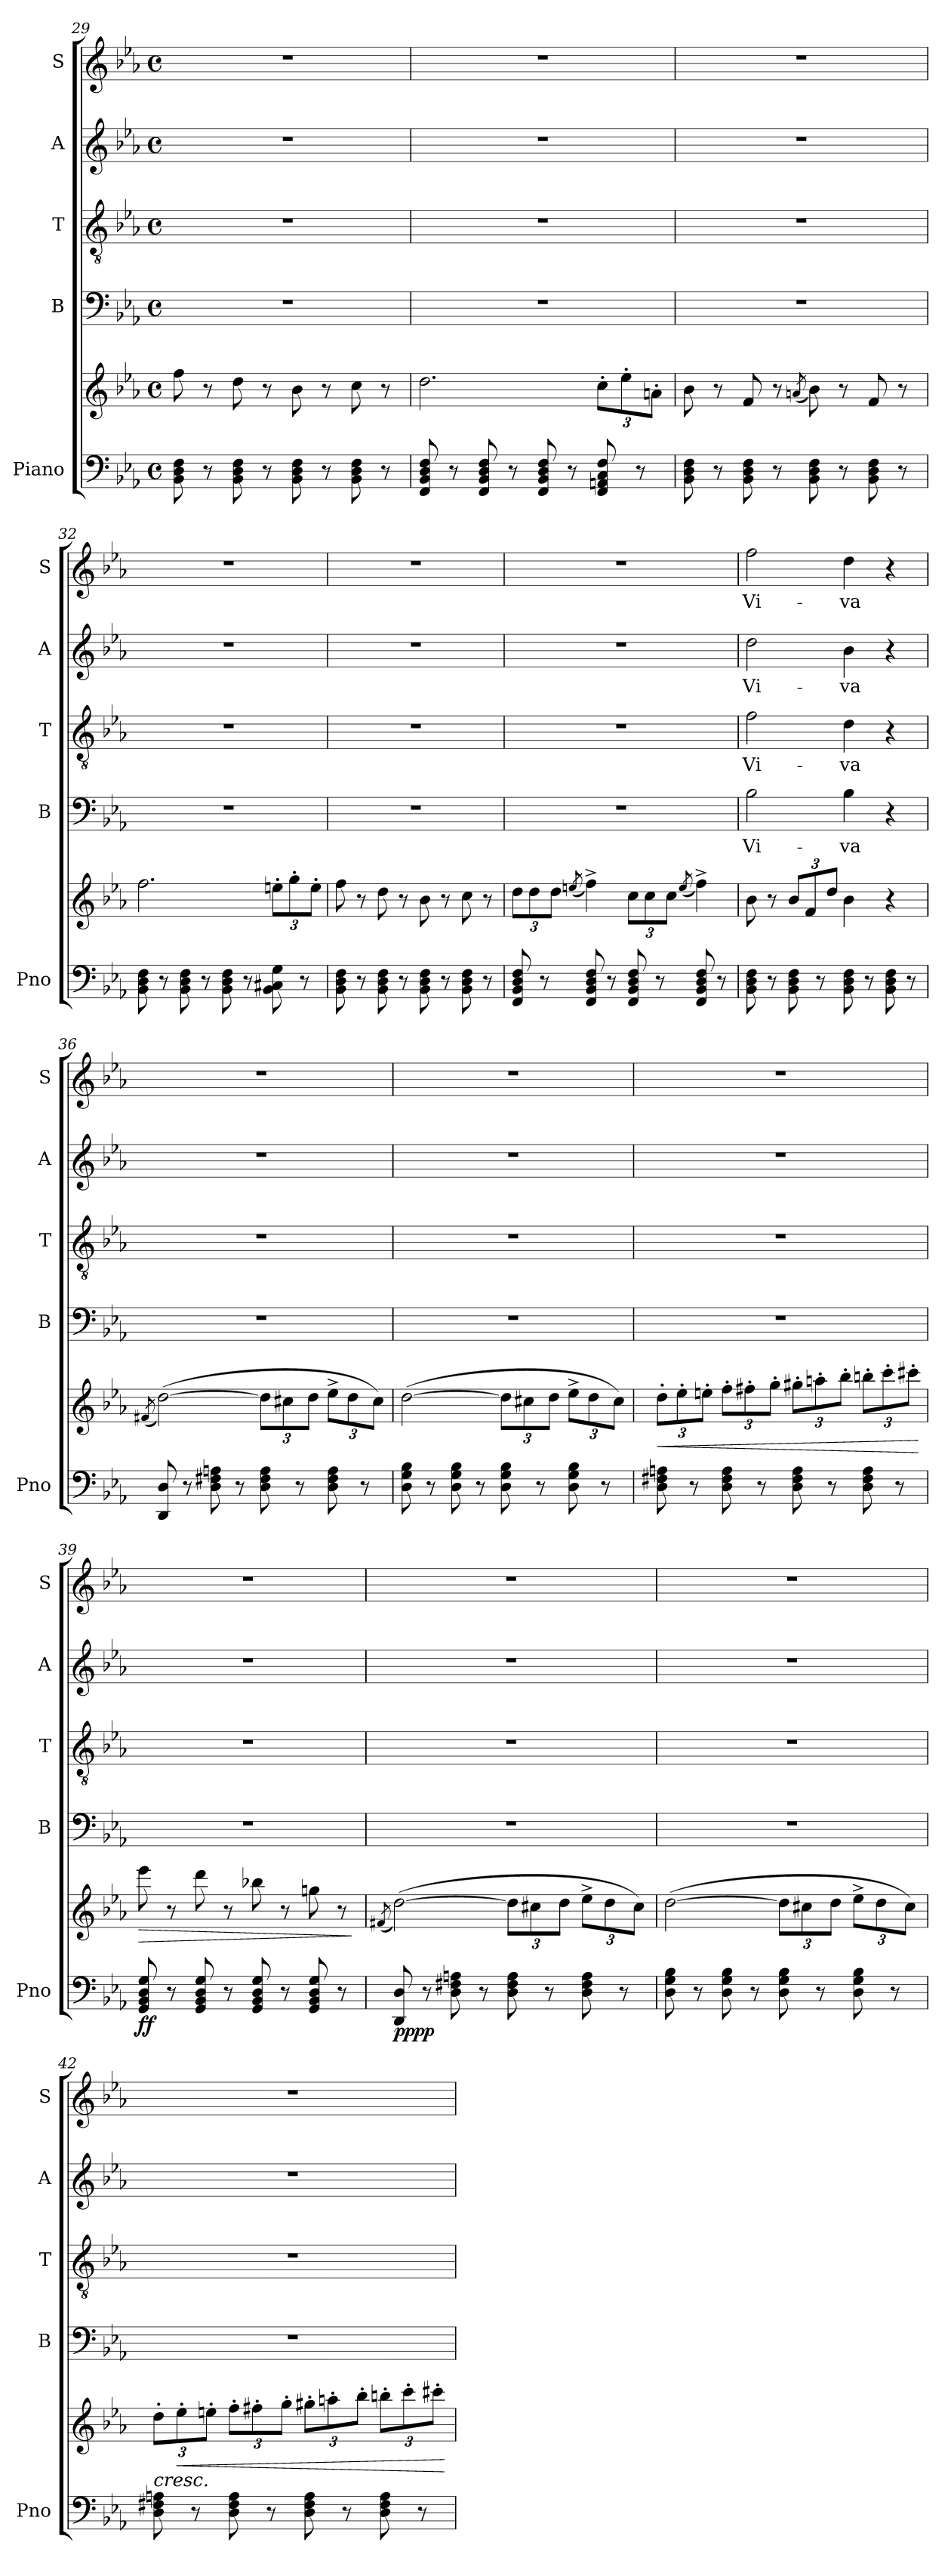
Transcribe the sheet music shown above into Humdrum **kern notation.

**kern	**kern	**dynam	**kern	**text	**kern	**text	**kern	**text	**kern	**text
*part5	*part5	*part5	*part4	*part4	*part3	*part3	*part2	*part2	*part1	*part1
*staff6	*staff5	*staff5/6	*staff4	*staff4	*staff3	*staff3	*staff2	*staff2	*staff1	*staff1
*I"Piano	*	*	*I"B	*	*I"T	*	*I"A	*	*I"S	*
*I'Pno	*	*	*I'B	*	*I'T	*	*I'A	*	*I'S	*
*clefF4	*clefG2	*	*clefF4	*	*clefGv2	*	*clefG2	*	*clefG2	*
*k[b-e-a-]	*k[b-e-a-]	*	*k[b-e-a-]	*	*k[b-e-a-]	*	*k[b-e-a-]	*	*k[b-e-a-]	*
*M4/4	*M4/4	*	*M4/4	*	*M4/4	*	*M4/4	*	*M4/4	*
*met(c)	*met(c)	*	*met(c)	*	*met(c)	*	*met(c)	*	*met(c)	*
=29	=29	=29	=29	=29	=29	=29	=29	=29	=29	=29
8BB-\ 8D\ 8F\	8ff\	.	1r	.	1r	.	1r	.	1r	.
8r	8r	.	.	.	.	.	.	.	.	.
8BB-\ 8D\ 8F\	8dd\	.	.	.	.	.	.	.	.	.
8r	8r	.	.	.	.	.	.	.	.	.
8BB-\ 8D\ 8F\	8b-\	.	.	.	.	.	.	.	.	.
8r	8r	.	.	.	.	.	.	.	.	.
8BB-\ 8D\ 8F\	8cc\	.	.	.	.	.	.	.	.	.
8r	8r	.	.	.	.	.	.	.	.	.
=30	=30	=30	=30	=30	=30	=30	=30	=30	=30	=30
8FF/ 8BB-/ 8D/ 8F/	2.dd\	.	1r	.	1r	.	1r	.	1r	.
8r	.	.	.	.	.	.	.	.	.	.
8FF/ 8BB-/ 8D/ 8F/	.	.	.	.	.	.	.	.	.	.
8r	.	.	.	.	.	.	.	.	.	.
8FF/ 8BB-/ 8D/ 8F/	.	.	.	.	.	.	.	.	.	.
8r	.	.	.	.	.	.	.	.	.	.
*	*Xbrackettup	*	*	*	*	*	*	*	*	*
8FF/ 8AAn/ 8C/ 8F/	12cc'\L	.	.	.	.	.	.	.	.	.
.	12ee-'\	.	.	.	.	.	.	.	.	.
8r	.	.	.	.	.	.	.	.	.	.
.	12an'\J	.	.	.	.	.	.	.	.	.
=31	=31	=31	=31	=31	=31	=31	=31	=31	=31	=31
8BB-\ 8D\ 8F\	8b-\	.	1r	.	1r	.	1r	.	1r	.
8r	8r	.	.	.	.	.	.	.	.	.
8BB-\ 8D\ 8F\	8f/	.	.	.	.	.	.	.	.	.
8r	8r	.	.	.	.	.	.	.	.	.
.	(8qan/	.	.	.	.	.	.	.	.	.
8BB-\ 8D\ 8F\	8b-\)	.	.	.	.	.	.	.	.	.
8r	8r	.	.	.	.	.	.	.	.	.
8BB-\ 8D\ 8F\	8f/	.	.	.	.	.	.	.	.	.
8r	8r	.	.	.	.	.	.	.	.	.
!!LO:PB:g=z
=32	=32	=32	=32	=32	=32	=32	=32	=32	=32	=32
8BB-\ 8D\ 8F\	2.ff\	.	1r	.	1r	.	1r	.	1r	.
8r	.	.	.	.	.	.	.	.	.	.
8BB-\ 8D\ 8F\	.	.	.	.	.	.	.	.	.	.
8r	.	.	.	.	.	.	.	.	.	.
8BB-\ 8D\ 8F\	.	.	.	.	.	.	.	.	.	.
8r	.	.	.	.	.	.	.	.	.	.
8BB-\ 8C#X\ 8G\	12een'\L	.	.	.	.	.	.	.	.	.
.	12gg'\	.	.	.	.	.	.	.	.	.
8r	.	.	.	.	.	.	.	.	.	.
.	12ee'\J	.	.	.	.	.	.	.	.	.
=33	=33	=33	=33	=33	=33	=33	=33	=33	=33	=33
8BB-\ 8D\ 8F\	8ff\	.	1r	.	1r	.	1r	.	1r	.
8r	8r	.	.	.	.	.	.	.	.	.
8BB-\ 8D\ 8F\	8dd\	.	.	.	.	.	.	.	.	.
8r	8r	.	.	.	.	.	.	.	.	.
8BB-\ 8D\ 8F\	8b-\	.	.	.	.	.	.	.	.	.
8r	8r	.	.	.	.	.	.	.	.	.
8BB-\ 8D\ 8F\	8cc\	.	.	.	.	.	.	.	.	.
8r	8r	.	.	.	.	.	.	.	.	.
=34	=34	=34	=34	=34	=34	=34	=34	=34	=34	=34
8FF/ 8BB-/ 8D/ 8F/	12dd\L	.	1r	.	1r	.	1r	.	1r	.
.	12dd\	.	.	.	.	.	.	.	.	.
8r	.	.	.	.	.	.	.	.	.	.
.	12dd\J	.	.	.	.	.	.	.	.	.
.	(8qeen/	.	.	.	.	.	.	.	.	.
8FF/ 8BB-/ 8D/ 8F/	4ff^\)	.	.	.	.	.	.	.	.	.
8r	.	.	.	.	.	.	.	.	.	.
8FF/ 8BB-/ 8D/ 8F/	12cc\L	.	.	.	.	.	.	.	.	.
.	12cc\	.	.	.	.	.	.	.	.	.
8r	.	.	.	.	.	.	.	.	.	.
.	12cc\J	.	.	.	.	.	.	.	.	.
.	(8qee/	.	.	.	.	.	.	.	.	.
8FF/ 8BB-/ 8D/ 8F/	4ff^\)	.	.	.	.	.	.	.	.	.
8r	.	.	.	.	.	.	.	.	.	.
=35	=35	=35	=35	=35	=35	=35	=35	=35	=35	=35
8BB-\ 8D\ 8F\	8b-\	.	2B-\	Vi-	2f\	Vi-	2dd\	Vi-	2ff\	Vi-
8r	8r	.	.	.	.	.	.	.	.	.
8BB-\ 8D\ 8F\	12b-/L	.	.	.	.	.	.	.	.	.
.	12f/	.	.	.	.	.	.	.	.	.
8r	.	.	.	.	.	.	.	.	.	.
.	12dd/J	.	.	.	.	.	.	.	.	.
8BB-\ 8D\ 8F\	4b-\	.	4B-\	-va	4d\	-va	4b-\	-va	4dd\	-va
8r	.	.	.	.	.	.	.	.	.	.
8BB-\ 8D\ 8F\	4r	.	4r	.	4r	.	4r	.	4r	.
8r	.	.	.	.	.	.	.	.	.	.
!!LO:LB:g=z
=36	=36	=36	=36	=36	=36	=36	=36	=36	=36	=36
.	(8qf#X/	.	.	.	.	.	.	.	.	.
8DD/ 8D/	([2dd\)	.	1r	.	1r	.	1r	.	1r	.
8r	.	.	.	.	.	.	.	.	.	.
8D\ 8F#X\ 8An\	.	.	.	.	.	.	.	.	.	.
8r	.	.	.	.	.	.	.	.	.	.
8D\ 8F#\ 8A\	12dd\L]	.	.	.	.	.	.	.	.	.
.	12cc#X\	.	.	.	.	.	.	.	.	.
8r	.	.	.	.	.	.	.	.	.	.
.	12dd\J	.	.	.	.	.	.	.	.	.
8D\ 8F#\ 8A\	12ee-^\L	.	.	.	.	.	.	.	.	.
.	12dd\	.	.	.	.	.	.	.	.	.
8r	.	.	.	.	.	.	.	.	.	.
.	12cc#\J)	.	.	.	.	.	.	.	.	.
=37	=37	=37	=37	=37	=37	=37	=37	=37	=37	=37
8D\ 8G\ 8B-\	([2dd\	.	1r	.	1r	.	1r	.	1r	.
8r	.	.	.	.	.	.	.	.	.	.
8D\ 8G\ 8B-\	.	.	.	.	.	.	.	.	.	.
8r	.	.	.	.	.	.	.	.	.	.
8D\ 8G\ 8B-\	12dd\L]	.	.	.	.	.	.	.	.	.
.	12cc#X\	.	.	.	.	.	.	.	.	.
8r	.	.	.	.	.	.	.	.	.	.
.	12dd\J	.	.	.	.	.	.	.	.	.
8D\ 8G\ 8B-\	12ee-^\L	.	.	.	.	.	.	.	.	.
.	12dd\	.	.	.	.	.	.	.	.	.
8r	.	.	.	.	.	.	.	.	.	.
.	12cc#\J)	.	.	.	.	.	.	.	.	.
=38	=38	=38	=38	=38	=38	=38	=38	=38	=38	=38
!	!	!LO:HP:b	!	!	!	!	!	!	!	!
8D\ 8F#X\ 8An\	12dd'\L	<	1r	.	1r	.	1r	.	1r	.
.	12ee-'\	.	.	.	.	.	.	.	.	.
8r	.	.	.	.	.	.	.	.	.	.
.	12een'\J	.	.	.	.	.	.	.	.	.
8D\ 8F#\ 8A\	12ff'\L	.	.	.	.	.	.	.	.	.
.	12ff#X'\	.	.	.	.	.	.	.	.	.
8r	.	.	.	.	.	.	.	.	.	.
.	12gg'\J	.	.	.	.	.	.	.	.	.
8D\ 8F#\ 8A\	12gg#X'\L	.	.	.	.	.	.	.	.	.
.	12aan'\	.	.	.	.	.	.	.	.	.
8r	.	.	.	.	.	.	.	.	.	.
.	12bb-'\J	.	.	.	.	.	.	.	.	.
8D\ 8F#\ 8A\	12bbn'\L	.	.	.	.	.	.	.	.	.
.	12ccc'\	.	.	.	.	.	.	.	.	.
8r	.	.	.	.	.	.	.	.	.	.
.	12ccc#X'\J	.	.	.	.	.	.	.	.	.
.	.	[	.	.	.	.	.	.	.	.
=39	=39	=39	=39	=39	=39	=39	=39	=39	=39	=39
!	!	!LO:HP:b	!	!	!	!	!	!	!	!
!	!	!LO:DY:n=1:b=2	!	!	!	!	!	!	!	!
!	!	!LO:DY:n=2:b	!	!	!	!	!	!	!	!
8GG/ 8BB-/ 8D/ 8G/	8eee-\	> f f	1r	.	1r	.	1r	.	1r	.
8r	8r	.	.	.	.	.	.	.	.	.
8GG/ 8BB-/ 8D/ 8G/	8ddd\	.	.	.	.	.	.	.	.	.
8r	8r	.	.	.	.	.	.	.	.	.
8GG/ 8BB-/ 8D/ 8G/	8bb-X\	.	.	.	.	.	.	.	.	.
8r	8r	.	.	.	.	.	.	.	.	.
8GG/ 8BB-/ 8D/ 8G/	8ggn\	.	.	.	.	.	.	.	.	.
8r	8r	.	.	.	.	.	.	.	.	.
.	.	]	.	.	.	.	.	.	.	.
!!LO:LB:g=z
=40	=40	=40	=40	=40	=40	=40	=40	=40	=40	=40
.	(8qf#X/	.	.	.	.	.	.	.	.	.
!	!	!LO:DY:b=2	!	!	!	!	!	!	!	!
!	!	!LO:DY:n=1:b	!	!	!	!	!	!	!	!
8DD/ 8D/	([2dd\)	pp pp	1r	.	1r	.	1r	.	1r	.
8r	.	.	.	.	.	.	.	.	.	.
8D\ 8F#X\ 8An\	.	.	.	.	.	.	.	.	.	.
8r	.	.	.	.	.	.	.	.	.	.
8D\ 8F#\ 8A\	12dd\L]	.	.	.	.	.	.	.	.	.
.	12cc#X\	.	.	.	.	.	.	.	.	.
8r	.	.	.	.	.	.	.	.	.	.
.	12dd\J	.	.	.	.	.	.	.	.	.
8D\ 8F#\ 8A\	12ee-^\L	.	.	.	.	.	.	.	.	.
.	12dd\	.	.	.	.	.	.	.	.	.
8r	.	.	.	.	.	.	.	.	.	.
.	12cc#\J)	.	.	.	.	.	.	.	.	.
=41	=41	=41	=41	=41	=41	=41	=41	=41	=41	=41
8D\ 8G\ 8B-\	([2dd\	.	1r	.	1r	.	1r	.	1r	.
8r	.	.	.	.	.	.	.	.	.	.
8D\ 8G\ 8B-\	.	.	.	.	.	.	.	.	.	.
8r	.	.	.	.	.	.	.	.	.	.
8D\ 8G\ 8B-\	12dd\L]	.	.	.	.	.	.	.	.	.
.	12cc#X\	.	.	.	.	.	.	.	.	.
8r	.	.	.	.	.	.	.	.	.	.
.	12dd\J	.	.	.	.	.	.	.	.	.
8D\ 8G\ 8B-\	12ee-^\L	.	.	.	.	.	.	.	.	.
.	12dd\	.	.	.	.	.	.	.	.	.
8r	.	.	.	.	.	.	.	.	.	.
.	12cc#\J)	.	.	.	.	.	.	.	.	.
=42	=42	=42	=42	=42	=42	=42	=42	=42	=42	=42
!	!	!LO:HP:b	!	!	!	!	!	!	!	!
8D\ 8F#X\ 8An\	12dd'\L	<	1r	.	1r	.	1r	.	1r	.
!	!	!LO:HP:b	!	!	!	!	!	!	!	!
.	12ee-'\	<	.	.	.	.	.	.	.	.
8r	.	.	.	.	.	.	.	.	.	.
.	12een'\J	.	.	.	.	.	.	.	.	.
8D\ 8F#\ 8A\	12ff'\L	.	.	.	.	.	.	.	.	.
.	12ff#X'\	.	.	.	.	.	.	.	.	.
8r	.	.	.	.	.	.	.	.	.	.
.	12gg'\J	.	.	.	.	.	.	.	.	.
8D\ 8F#\ 8A\	12gg#X'\L	.	.	.	.	.	.	.	.	.
.	12aan'\	.	.	.	.	.	.	.	.	.
8r	.	.	.	.	.	.	.	.	.	.
.	12bb-'\J	.	.	.	.	.	.	.	.	.
8D\ 8F#\ 8A\	12bbn'\L	.	.	.	.	.	.	.	.	.
.	12ccc'\	.	.	.	.	.	.	.	.	.
8r	.	.	.	.	.	.	.	.	.	.
.	12ccc#X'\J	.	.	.	.	.	.	.	.	.
.	.	[ [	.	.	.	.	.	.	.	.
=	=	=	=	=	=	=	=	=	=	=
*-	*-	*-	*-	*-	*-	*-	*-	*-	*-	*-
